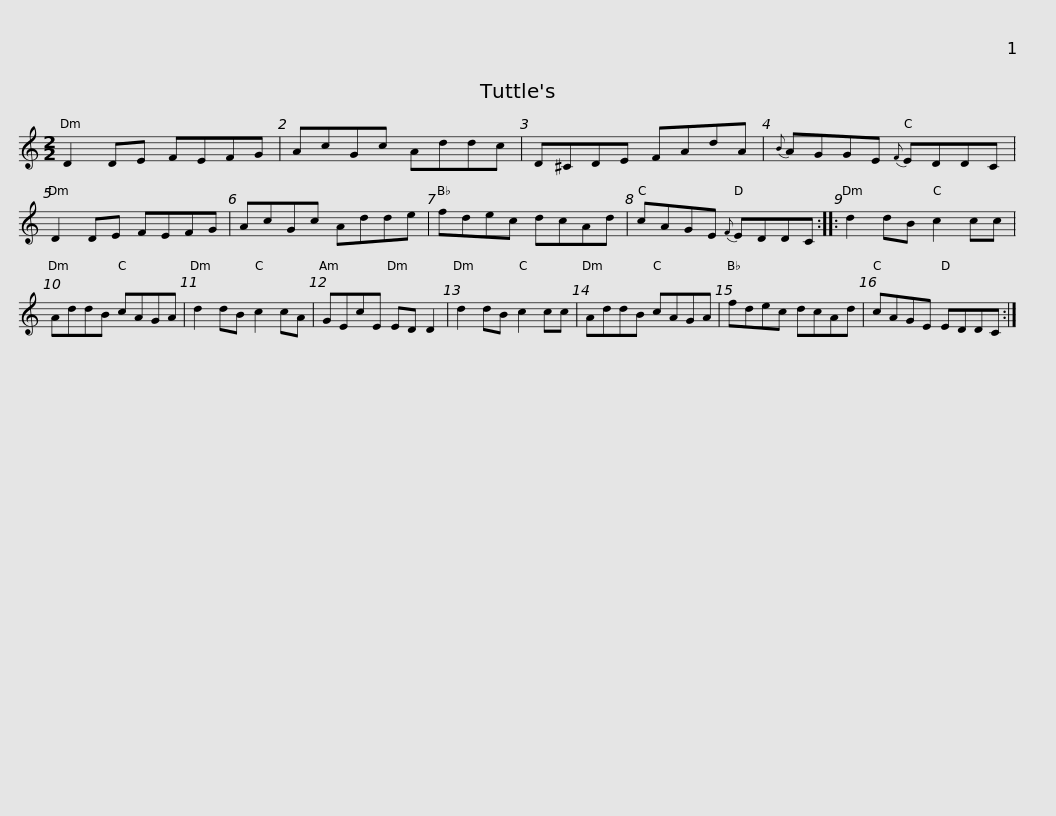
X:1
L:1/8
M:2/2
I:linebreak $
K:C
V:1 treble
V:1
 D2 DE FEFG | AcGc Addc | D^CDE FAdA |{B} AGGE{F} EDDC | D2 DE FEFG |$ %5
 AcGc Adde | fdec dcAd | cAGE{F} EDDC :: d2 dB c2 cc | AddB cAGA | %10
 d2 dB c2 cA |$ GEcE ED D2 | d2 dB c2 cc | AddB cAGA | fdec dcAd | %15
 cAGE EDDC :| %16
